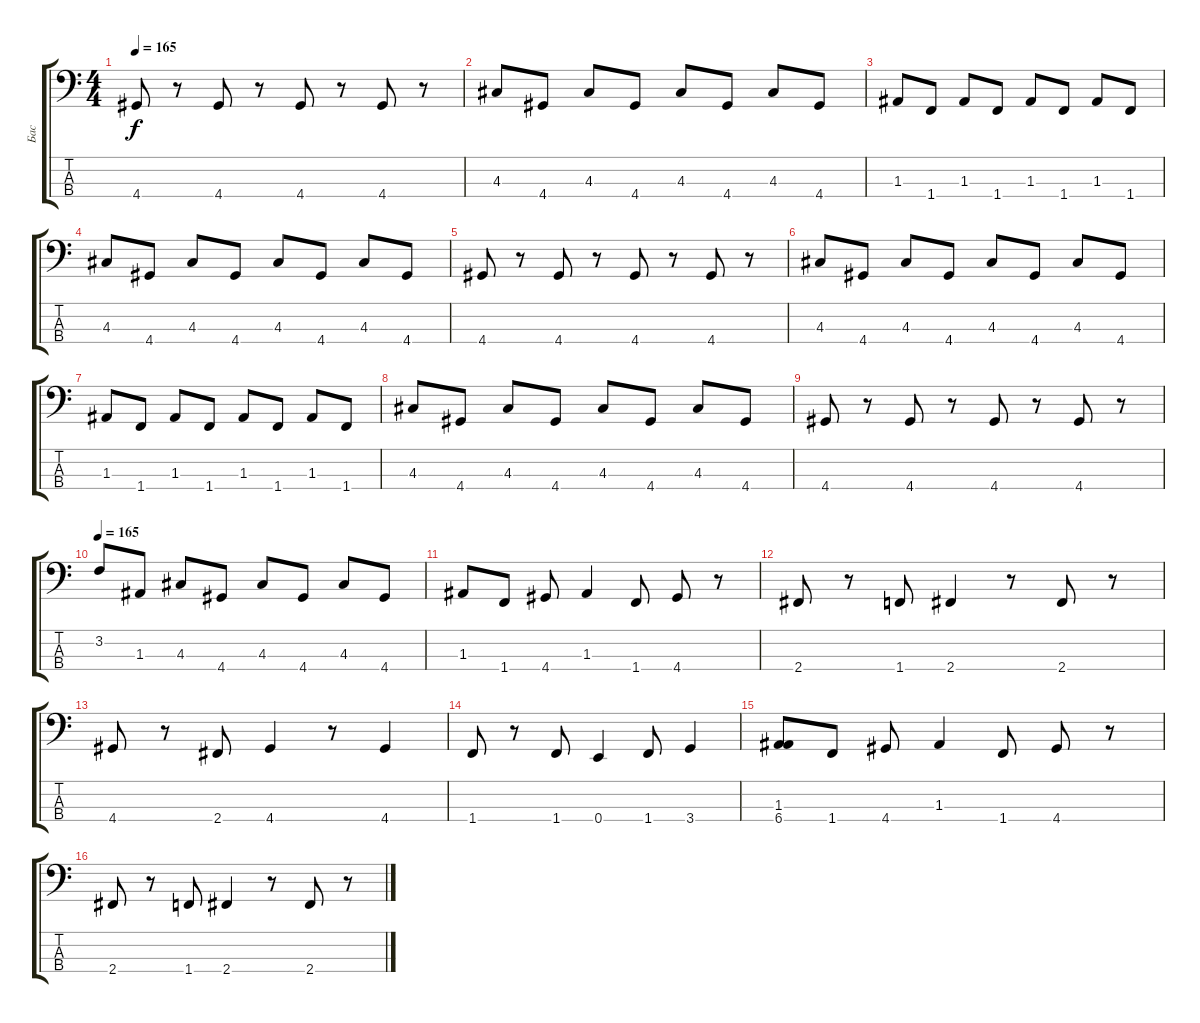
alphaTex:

\track ("Бас" "Бас") {instrument electricbasspick}
\staff {score tabs}
\tuning (G2 D2 A1 E1) {hide}
\ts (4 4)
\tempo 165
\clef f4
\ks c
4.4.8{dy f} r.8 4.4.8 r.8 4.4.8 r.8 4.4.8 r.8 |
4.3.8 4.4.8 4.3.8 4.4.8 4.3.8 4.4.8 4.3.8 4.4.8 |
1.3.8 1.4.8 1.3.8 1.4.8 1.3.8 1.4.8 1.3.8 1.4.8 |
4.3.8 4.4.8 4.3.8 4.4.8 4.3.8 4.4.8 4.3.8 4.4.8 |
4.4.8 r.8 4.4.8 r.8 4.4.8 r.8 4.4.8 r.8 |
4.3.8 4.4.8 4.3.8 4.4.8 4.3.8 4.4.8 4.3.8 4.4.8 |
1.3.8 1.4.8 1.3.8 1.4.8 1.3.8 1.4.8 1.3.8 1.4.8 |
4.3.8 4.4.8 4.3.8 4.4.8 4.3.8 4.4.8 4.3.8 4.4.8 |
4.4.8 r.8 4.4.8 r.8 4.4.8 r.8 4.4.8 r.8 |
\tempo 165
3.2.8 1.3.8 4.3.8 4.4.8 4.3.8 4.4.8 4.3.8 4.4.8 |
1.3.8 1.4.8 4.4.8 1.3.4 1.4.8 4.4.8 r.8 |
2.4.8 r.8 1.4.8 2.4.4 r.8 2.4.8 r.8 |
4.4.8 r.8 2.4.8 4.4.4 r.8 4.4.4 |
1.4.8 r.8 1.4.8 0.4.4 1.4.8 3.4.4 |
(1.3 6.4).8 1.4.8 4.4.8 1.3.4 1.4.8 4.4.8 r.8 |
2.4.8 r.8 1.4.8 2.4.4 r.8 2.4.8 r.8
